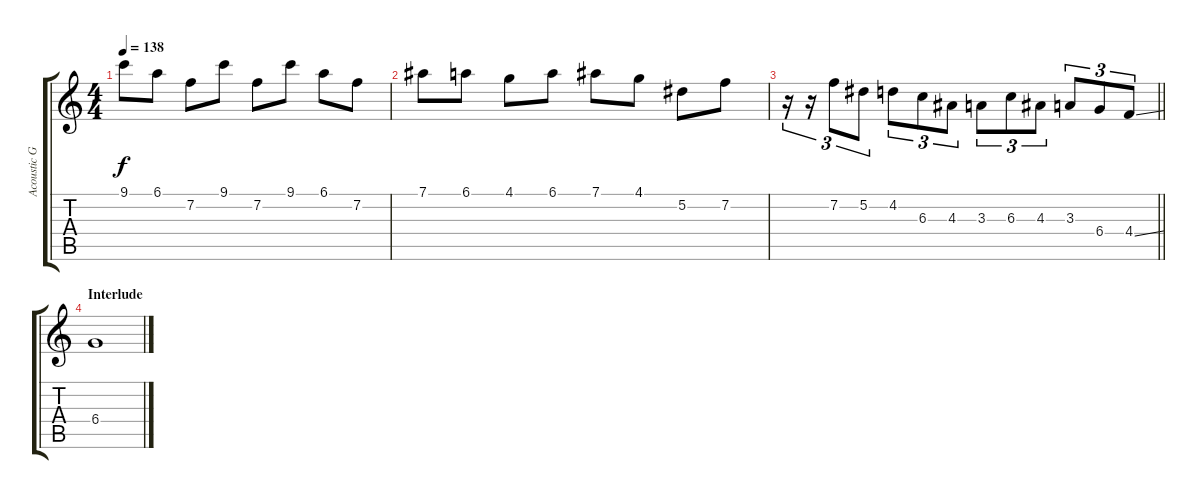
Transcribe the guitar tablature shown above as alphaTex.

\track ("Acoustic Guitar 2" "Acoustic G") {instrument acousticguitarsteel}
\staff {score tabs}
\tuning (Eb4 Bb3 Gb3 Db3 Ab2 Eb2) {hide}
\ts (4 4)
\tempo 138
\clef g2
\ks c
9.1.8{dy f} 6.1.8 7.2.8 9.1.8 7.2.8 9.1.8 6.1.8 7.2.8 |
7.1.8 6.1.8 4.1.8 6.1.8 7.1.8 4.1.8 5.2.8 7.2.8 |
\barLineRight lightlight
r.16{tu (3 2)} r.16{tu (3 2)} 7.2.8{tu (3 2)} 5.2.8{tu (3 2)} 4.2.8{tu (3 2)} 6.3.8{tu (3 2)} 4.3.8{tu (3 2)} 3.3.8{tu (3 2)} 6.3.8{tu (3 2)} 4.3.8{tu (3 2)} 3.3.8{tu (3 2)} 6.4.8{tu (3 2)} 4.4{ss}.8{tu (3 2)} |
\section ("" "Interlude")
6.4.1
